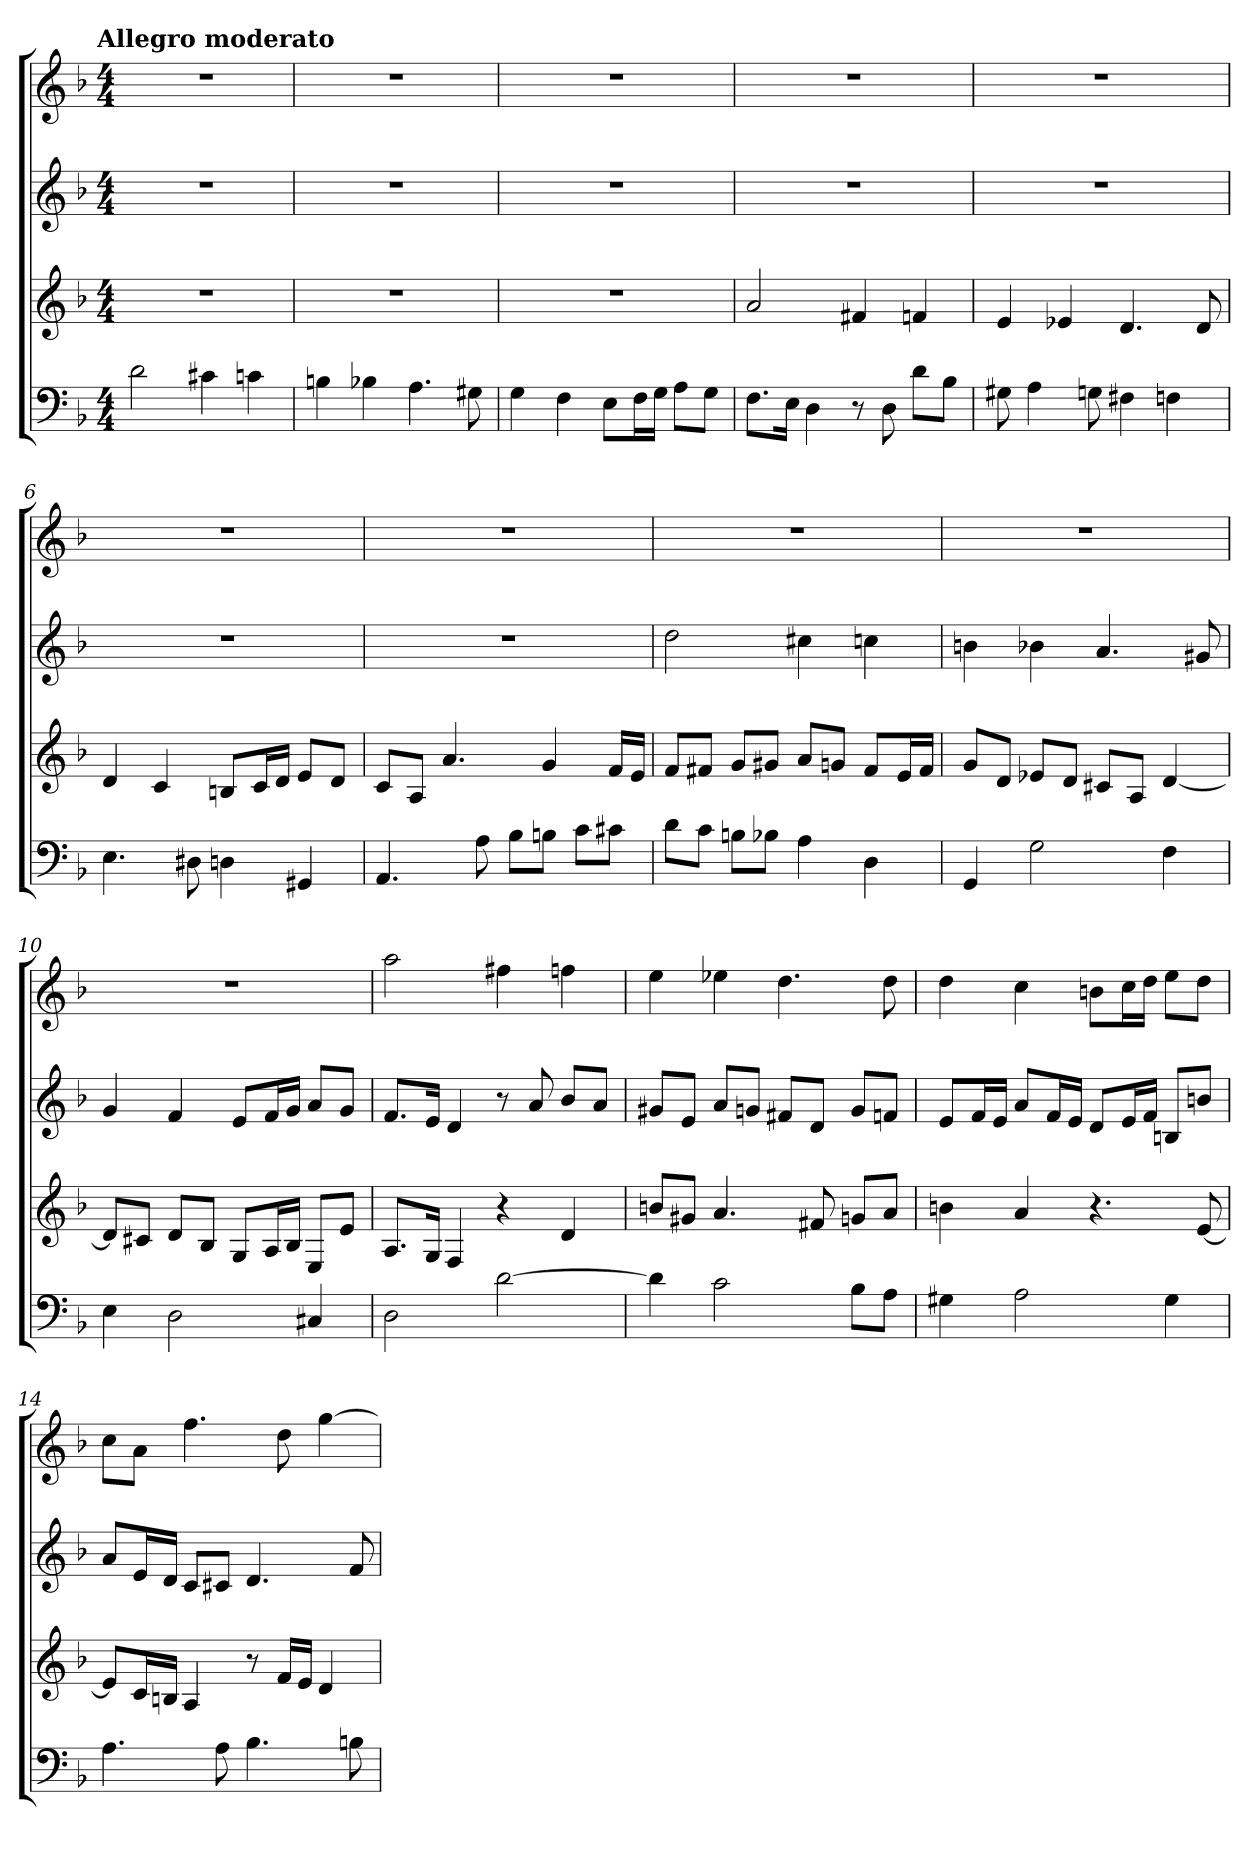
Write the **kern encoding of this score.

**kern	**kern	**kern	**kern
*part4	*part3	*part2	*part1
*staff4	*staff3	*staff2	*staff1
*k[b-]	*k[b-]	*k[b-]	*k[b-]
*d:	*d:	*d:	*d:
!!LO:TX:omd:t=Allegro moderato
*M4/4	*M4/4	*M4/4	*M4/4
*MM128	*MM128	*MM128	*MM128
=	=	=	=
2d	1r	1r	1r
4c#X	.	.	.
4cn	.	.	.
=2	=2	=2	=2
4Bn	1r	1r	1r
4B-X	.	.	.
4.A	.	.	.
8G#X	.	.	.
=3	=3	=3	=3
4G	1r	1r	1r
4F	.	.	.
8EL	.	.	.
16FL	.	.	.
16GJJ	.	.	.
8AL	.	.	.
8GJ	.	.	.
=4	=4	=4	=4
8.FL	2a	1r	1r
16EJk	.	.	.
4D	.	.	.
8r	4f#X	.	.
8D	.	.	.
8dL	4fn	.	.
8B-J	.	.	.
=5	=5	=5	=5
8G#X	4e	1r	1r
4A	.	.	.
.	4e-X	.	.
8Gn	.	.	.
4F#X	4.d	.	.
4Fn	.	.	.
.	8d	.	.
=6	=6	=6	=6
4.E	4d	1r	1r
.	4c	.	.
8D#X	.	.	.
4Dn	8BnL	.	.
.	16cL	.	.
.	16dJJ	.	.
4GG#X	8eL	.	.
.	8dJ	.	.
=7	=7	=7	=7
4.AA	8cL	1r	1r
.	8AJ	.	.
.	4.a	.	.
8A	.	.	.
8B-L	.	.	.
8BnJ	4g	.	.
8cL	.	.	.
8c#XJ	16fLL	.	.
.	16eJJ	.	.
=8	=8	=8	=8
8dL	8fL	2dd	1r
8cJ	8f#XJ	.	.
8BnL	8gL	.	.
8B-XJ	8g#XJ	.	.
4A	8aL	4cc#X	.
.	8gnJ	.	.
4D	8f#L	4ccn	.
.	16eL	.	.
.	16f#JJ	.	.
=9	=9	=9	=9
4GG	8gL	4bn	1r
.	8dJ	.	.
2G	8e-XL	4b-X	.
.	8dJ	.	.
.	8c#XL	4.a	.
.	8AJ	.	.
4F	[4d	.	.
.	.	8g#X	.
=10	=10	=10	=10
4E	8dL]	4g	1r
.	8c#XJ	.	.
2D	8dL	4f	.
.	8B-J	.	.
.	8GL	8eL	.
.	16AL	16fL	.
.	16B-JJ	16gJJ	.
4C#X	8EL	8aL	.
.	8eJ	8gJ	.
=11	=11	=11	=11
2D	8.AL	8.fL	2aa
.	16GJk	16eJk	.
.	4F	4d	.
[2d	4r	8r	4ff#X
.	.	8a	.
.	4d	8b-L	4ffn
.	.	8aJ	.
=12	=12	=12	=12
4d]	8bnL	8g#XL	4ee
.	8g#XJ	8eJ	.
2c	4.a	8aL	4ee-X
.	.	8gnJ	.
.	.	8f#XL	4.dd
.	8f#X	8dJ	.
8B-L	8gnL	8gL	.
8AJ	8aJ	8fnJ	8dd
=13	=13	=13	=13
4G#X	4bn	8eL	4dd
.	.	16fL	.
.	.	16eJJ	.
2A	4a	8aL	4cc
.	.	16fL	.
.	.	16eJJ	.
.	4.r	8dL	8bnL
.	.	16eL	16ccL
.	.	16fJJ	16ddJJ
4G#	.	8BnL	8eeL
.	[8e	8bnJ	8ddJ
=14	=14	=14	=14
4.A	8eL]	8aL	8ccL
.	16cL	16eL	8aJ
.	16BnJJ	16dJJ	.
.	4A	8cL	4.ff
8A	.	8c#XJ	.
4.B-	8r	4.d	.
.	16fLL	.	8dd
.	16eJJ	.	.
.	4d	.	[4gg
8Bn	.	8f	.
=	=	=	=
*-	*-	*-	*-
